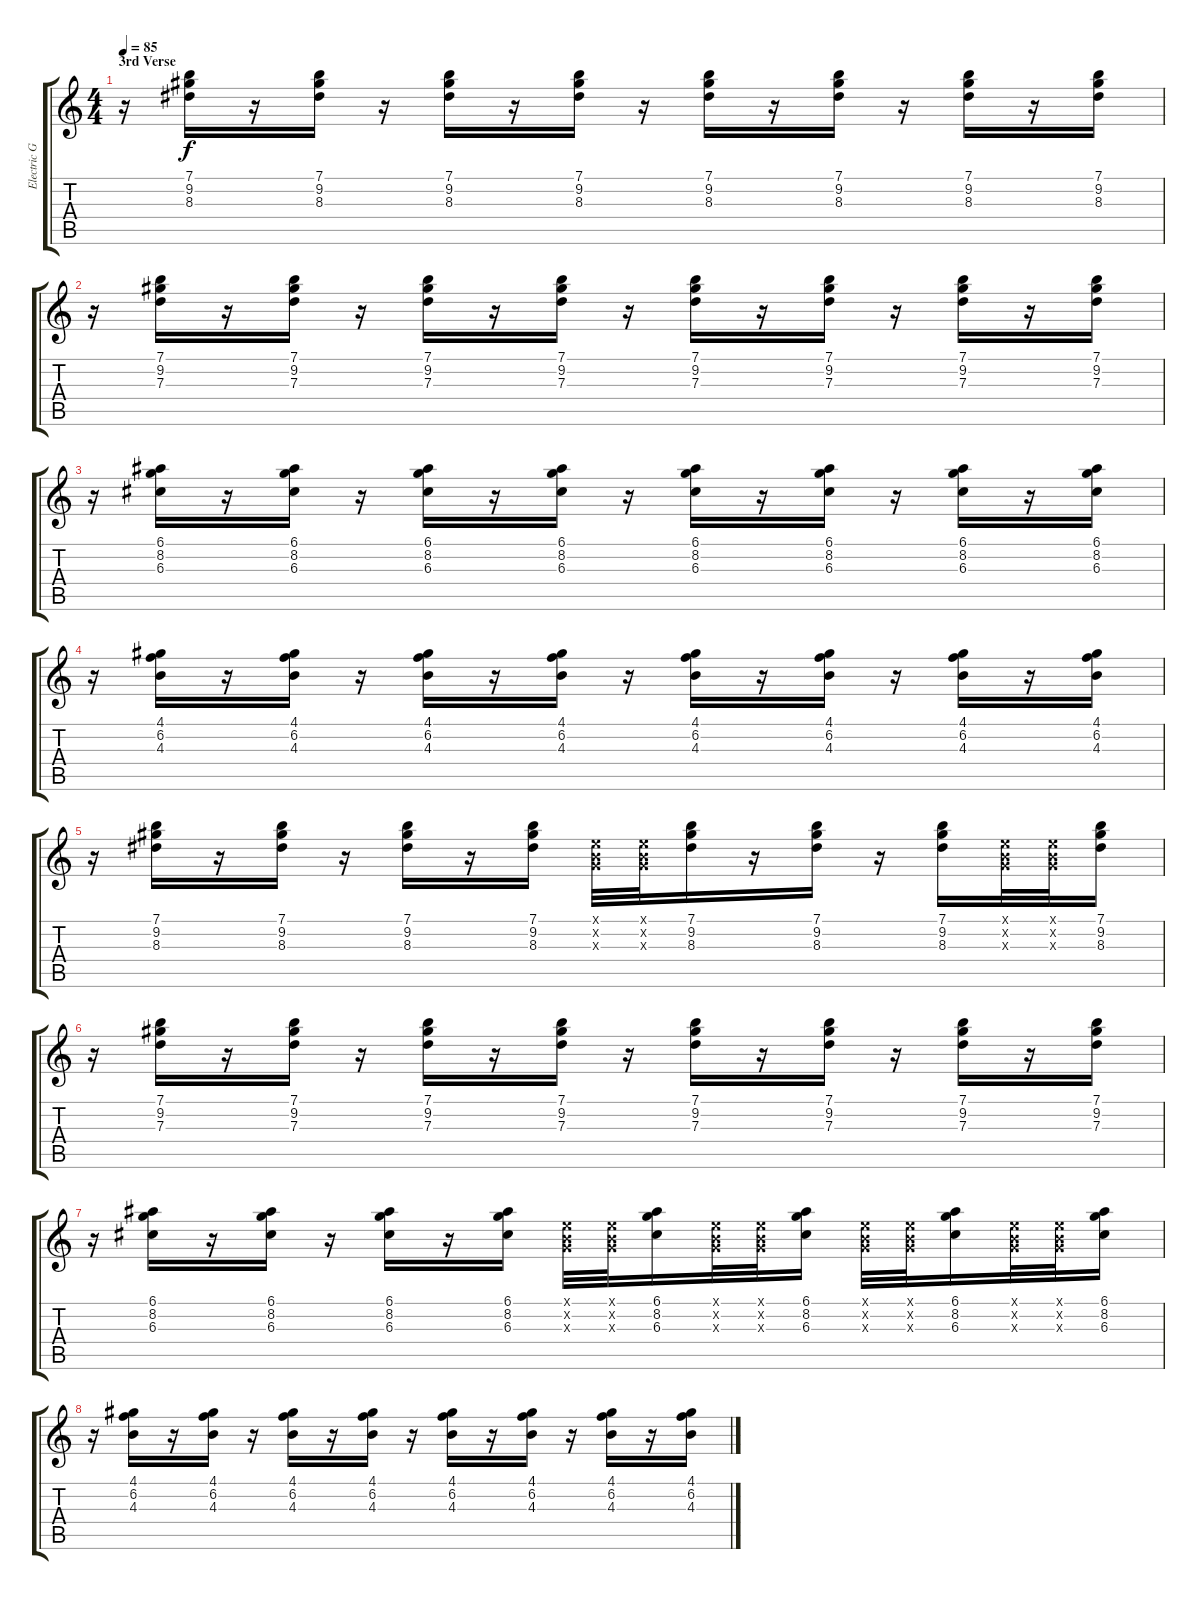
\track ("Electric Guitar (rhythm)" "Electric G") {instrument distortionguitar}
\staff {score tabs}
\tuning (E4 B3 G3 D3 A2 E2) {hide}
\ts (4 4)
\section ("" "3rd Verse")
\tempo 85
\clef g2
\ks c
r.16{dy f} (7.1 9.2 8.3).16{volume 11} r.16 (7.1 9.2 8.3).16 r.16 (7.1 9.2 8.3).16 r.16 (7.1 9.2 8.3).16 r.16 (7.1 9.2 8.3).16 r.16 (7.1 9.2 8.3).16 r.16 (7.1 9.2 8.3).16 r.16 (7.1 9.2 8.3).16 |
r.16 (7.1 9.2 7.3).16 r.16 (7.1 9.2 7.3).16 r.16 (7.1 9.2 7.3).16 r.16 (7.1 9.2 7.3).16 r.16 (7.1 9.2 7.3).16 r.16 (7.1 9.2 7.3).16 r.16 (7.1 9.2 7.3).16 r.16 (7.1 9.2 7.3).16 |
r.16 (6.1 8.2 6.3).16 r.16 (6.1 8.2 6.3).16 r.16 (6.1 8.2 6.3).16 r.16 (6.1 8.2 6.3).16 r.16 (6.1 8.2 6.3).16 r.16 (6.1 8.2 6.3).16 r.16 (6.1 8.2 6.3).16 r.16 (6.1 8.2 6.3).16 |
r.16 (4.1 6.2 4.3).16 r.16 (4.1 6.2 4.3).16 r.16 (4.1 6.2 4.3).16 r.16 (4.1 6.2 4.3).16 r.16 (4.1 6.2 4.3).16 r.16 (4.1 6.2 4.3).16 r.16 (4.1 6.2 4.3).16 r.16 (4.1 6.2 4.3).16 |
r.16 (7.1 9.2 8.3).16{volume 11} r.16 (7.1 9.2 8.3).16 r.16 (7.1 9.2 8.3).16 r.16 (7.1 9.2 8.3).16 (0.1{x} 0.2{x} 0.3{x}).32 (0.1{x} 0.2{x} 0.3{x}).32 (7.1 9.2 8.3).16 r.16 (7.1 9.2 8.3).16 r.16 (7.1 9.2 8.3).16 (0.1{x} 0.2{x} 0.3{x}).32 (0.1{x} 0.2{x} 0.3{x}).32 (7.1 9.2 8.3).16 |
r.16 (7.1 9.2 7.3).16 r.16 (7.1 9.2 7.3).16 r.16 (7.1 9.2 7.3).16 r.16 (7.1 9.2 7.3).16 r.16 (7.1 9.2 7.3).16 r.16 (7.1 9.2 7.3).16 r.16 (7.1 9.2 7.3).16 r.16 (7.1 9.2 7.3).16 |
r.16 (6.1 8.2 6.3).16 r.16 (6.1 8.2 6.3).16 r.16 (6.1 8.2 6.3).16 r.16 (6.1 8.2 6.3).16 (0.1{x} 0.2{x} 0.3{x}).32 (0.1{x} 0.2{x} 0.3{x}).32 (6.1 8.2 6.3).16 (0.1{x} 0.2{x} 0.3{x}).32 (0.1{x} 0.2{x} 0.3{x}).32 (6.1 8.2 6.3).16 (0.1{x} 0.2{x} 0.3{x}).32 (0.1{x} 0.2{x} 0.3{x}).32 (6.1 8.2 6.3).16 (0.1{x} 0.2{x} 0.3{x}).32 (0.1{x} 0.2{x} 0.3{x}).32 (6.1 8.2 6.3).16 |
r.16 (4.1 6.2 4.3).16 r.16 (4.1 6.2 4.3).16 r.16 (4.1 6.2 4.3).16 r.16 (4.1 6.2 4.3).16 r.16 (4.1 6.2 4.3).16 r.16 (4.1 6.2 4.3).16 r.16 (4.1 6.2 4.3).16 r.16 (4.1 6.2 4.3).16
